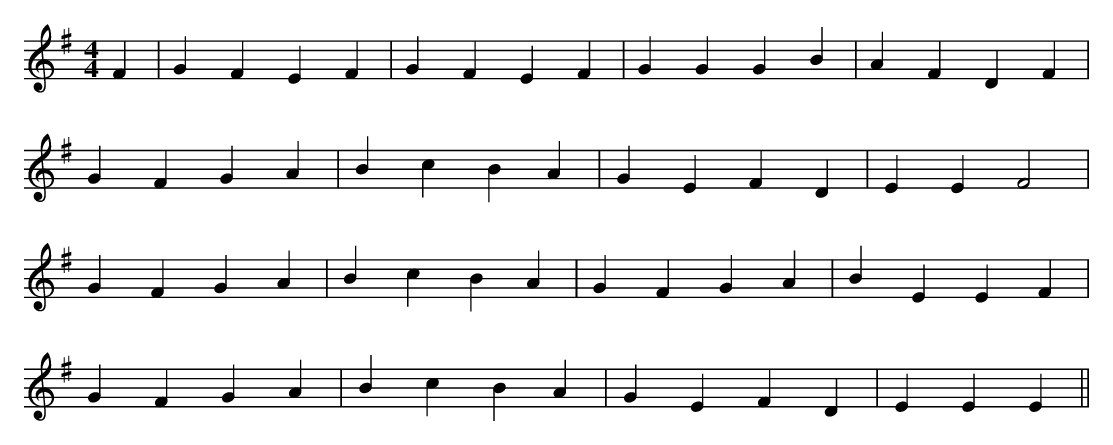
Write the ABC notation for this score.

X:1
M:4/4
K:Emin
F2|G2F2E2F2|G2F2E2F2|G2G2G2B2|A2F2D2F2|
G2F2G2A2|B2c2B2A2|G2E2F2D2|E2E2F4|
G2F2G2A2|B2c2B2A2|G2F2G2A2|B2E2E2F2|
G2F2G2A2|B2c2B2A2|G2E2F2D2|E2E2E2||
